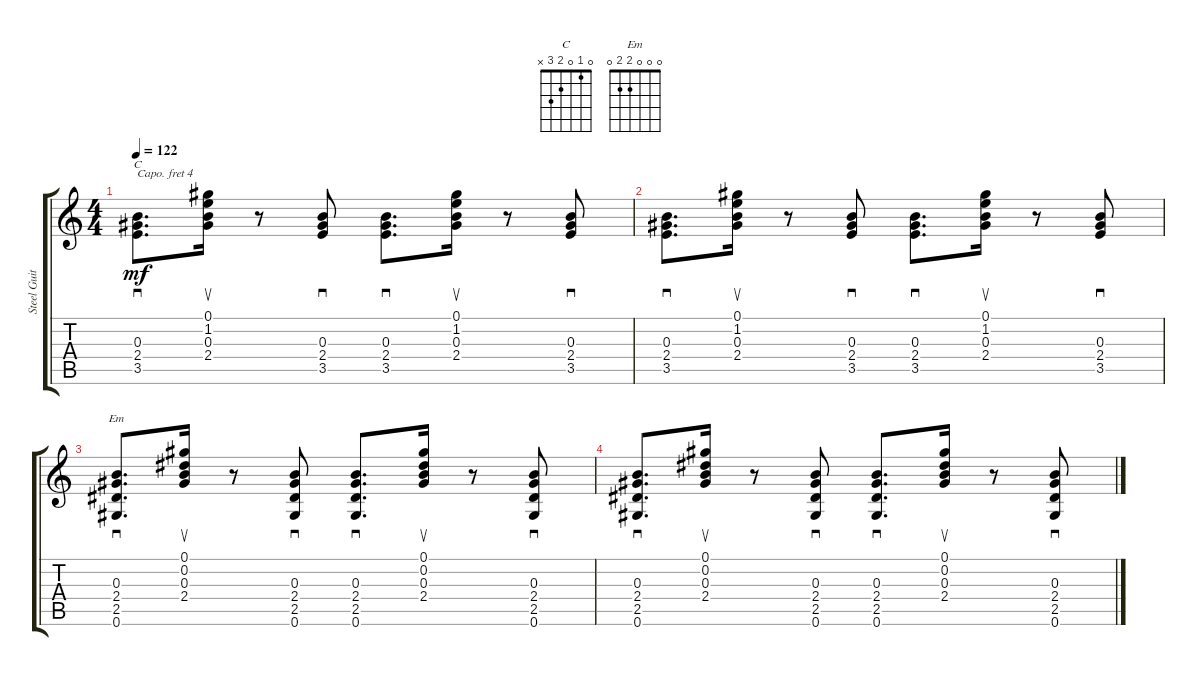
\track ("Steel Guitar" "Steel Guit") {instrument acousticguitarsteel}
\staff {score tabs}
\capo 4
\tuning (E4 B3 G3 D3 A2 E2) {hide}
\chord ("C" 0 1 0 2 3 x)
\chord ("Em" 0 0 0 2 2 0)
\ts (4 4)
\tempo 122
\clef g2
\ks c
(0.3 2.4 3.5).8{d sd ch "C" dy mf instrument acousticguitarsteel} (0.1 1.2 0.3 2.4).16{su} r.8 (0.3 2.4 3.5).8{sd} (0.3 2.4 3.5).8{d sd} (0.1 1.2 0.3 2.4).16{su} r.8 (0.3 2.4 3.5).8{sd} |
(0.3 2.4 3.5).8{d sd} (0.1 1.2 0.3 2.4).16{su} r.8 (0.3 2.4 3.5).8{sd} (0.3 2.4 3.5).8{d sd} (0.1 1.2 0.3 2.4).16{su} r.8 (0.3 2.4 3.5).8{sd} |
(0.3 2.4 2.5 0.6).8{d sd ch "Em"} (0.1 0.2 0.3 2.4).16{su} r.8 (0.3 2.4 2.5 0.6).8{sd} (0.3 2.4 2.5 0.6).8{d sd} (0.1 0.2 0.3 2.4).16{su} r.8 (0.3 2.4 2.5 0.6).8{sd} |
(0.3 2.4 2.5 0.6).8{d sd} (0.1 0.2 0.3 2.4).16{su} r.8 (0.3 2.4 2.5 0.6).8{sd} (0.3 2.4 2.5 0.6).8{d sd} (0.1 0.2 0.3 2.4).16{su} r.8 (0.3 2.4 2.5 0.6).8{sd}
